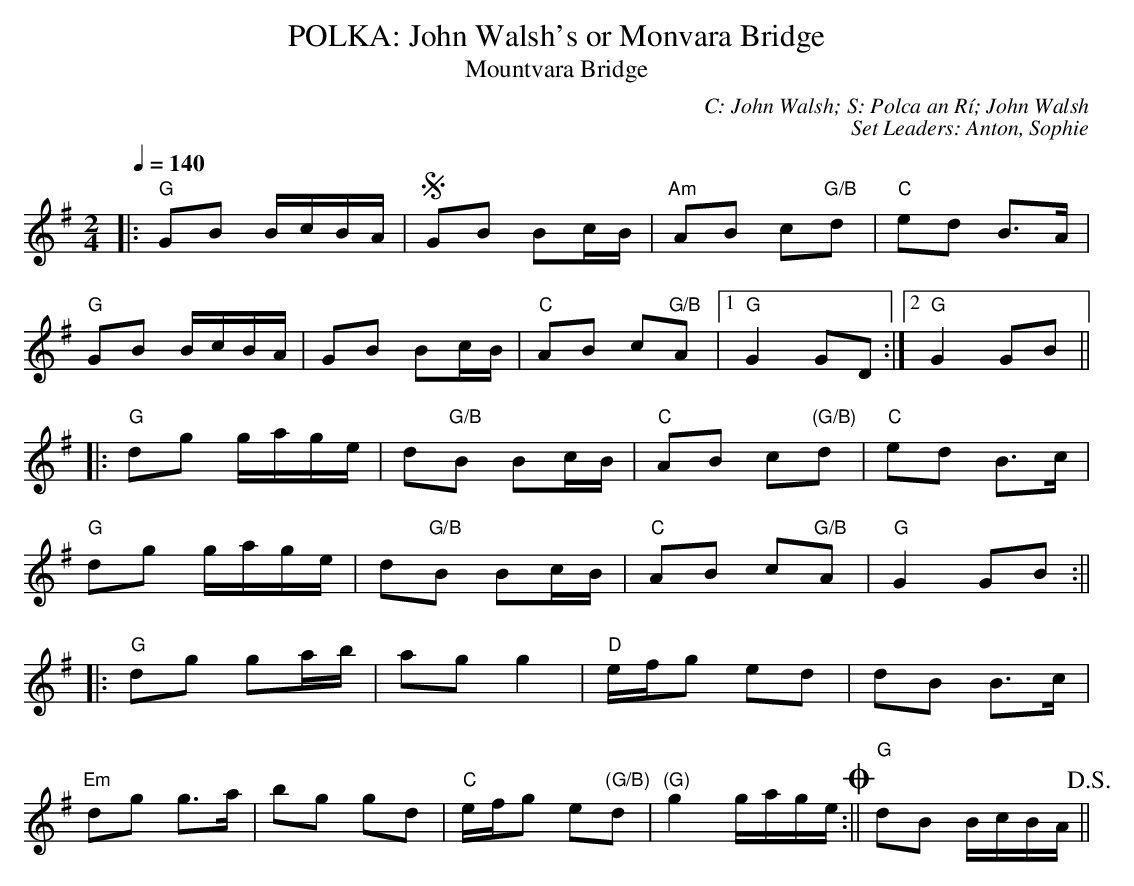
X:1
T: POLKA: John Walsh's or Monvara Bridge
T: Mountvara Bridge
C: C: John Walsh; S: Polca an Rí; John Walsh
C: Set Leaders: Anton, Sophie
M: 2/4
L: 1/8
Q: 1/4=140
K: Gmaj
|:"G"GB B/c/B/A/|!segno!GB Bc/B/|"Am"AB c"G/B"d|"C"ed B>A|
"G"GB B/c/B/A/|GB Bc/B/|"C"AB c"G/B"A|1 "G"G2 GD:|2 "G"G2 GB||
|:"G"dg g/a/g/e/|d"G/B"B Bc/B/|"C"AB c"(G/B)"d|"C"ed B>c|
"G"dg g/a/g/e/|d"G/B"B Bc/B/|"C"AB c"G/B"A|"G"G2 GB:||
|:"G"dg ga/b/|ag g2|"D"e/f/g ed|dB B>c|
"Em"dg g>a|bg gd|"C"e/f/g e"(G/B)"d|"(G)"g2 g/a/g/e/!coda!:||"G"dB B/c/B/A/!D.S.!||
